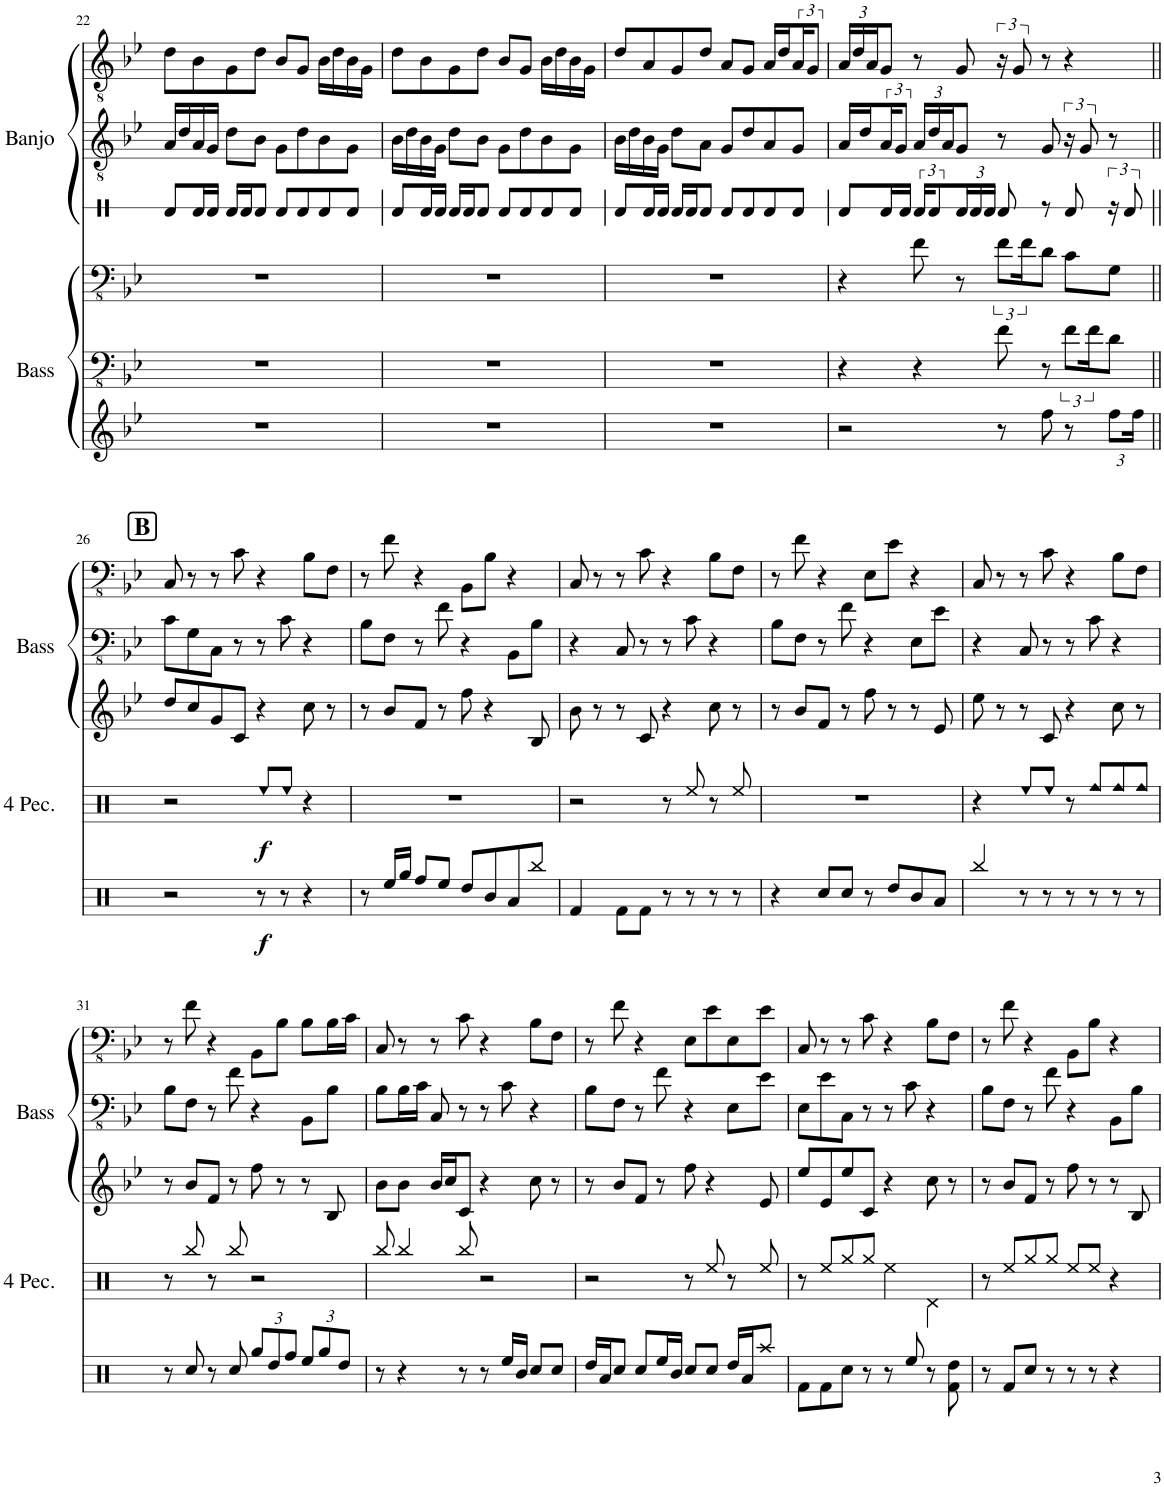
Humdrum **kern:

**kern	**kern	**kern	**kern	**kern
*part5	*part4	*part3	*part2	*part1
*staff5	*staff4	*staff3	*staff2	*staff1
*I"Pitched Bongos	*I"Guitar 2	*I"Guitar 1	*I"Banjo 2	*I"Banjo 1
*	*	*	*I'Banjo	*
!!LO:PB:g=z
*clefG2	*clefFv4	*clefFv4	*clefGv2	*clefGv2
*k[b-e-]	*k[b-e-]	*k[b-e-]	*k[b-e-]	*k[b-e-]
*M4/4	*M4/4	*M4/4	*M4/4	*M4/4
=22	=22	=22	=22	=22
1r	1r	1r	16A/LL	8d\L
.	.	.	16d/	.
.	.	.	16A/	8B-\
.	.	.	16G/JJ	.
.	.	.	8d\L	8G\
.	.	.	8B-\J	8d\J
.	.	.	8G\L	8B-/L
.	.	.	8d\	8G/J
.	.	.	8B-\	16B-\LL
.	.	.	.	16d\
.	.	.	8G\J	16B-\
.	.	.	.	16G\JJ
=23	=23	=23	=23	=23
1r	1r	1r	16B-\LL	8d\L
.	.	.	16d\	.
.	.	.	16B-\	8B-\
.	.	.	16G\JJ	.
.	.	.	8d\L	8G\
.	.	.	8B-\J	8d\J
.	.	.	8G\L	8B-/L
.	.	.	8d\	8G/J
.	.	.	8B-\	16B-\LL
.	.	.	.	16d\
.	.	.	8G\J	16B-\
.	.	.	.	16G\JJ
=24	=24	=24	=24	=24
1r	1r	1r	16B-\LL	8d/L
.	.	.	16d\	.
.	.	.	16B-\	8A/
.	.	.	16G\JJ	.
.	.	.	8d\L	8G/
.	.	.	8A\J	8d/J
.	.	.	8G/L	8A/L
.	.	.	8d/	8G/J
.	.	.	8A/	16A/LL
.	.	.	.	16d/
.	.	.	8G/J	24A/J
.	.	.	.	12G/J
=25	=25	=25	=25	=25
*	*	*	*	*Xbrackettup
2r	4r	4r	16A/LL	24A/LL
.	.	.	.	24d/
.	.	.	16d/	.
.	.	.	.	24A/J
.	.	.	24A/J	8G/J
.	.	.	12G/J	.
*	*	*	*Xbrackettup	*
.	4r	8F\	24A/LL	8r
.	.	.	24d/	.
.	.	.	24A/J	.
.	.	8r	8G/J	8G/
*	*	*	*	*brackettup
8r	8F\	12F\L	8r	24r
.	.	.	.	12G/
.	.	24F\K	.	.
8ff\	8r	8D\J	8G/	8r
*	*	*	*brackettup	*
8r	12F\L	8C\L	24r	4r
.	.	.	12G/	.
.	24F\K	.	.	.
*Xbrackettup	*	*	*	*
12ff\L	8D\J	8GG\J	8r	.
24ff\Jk	.	.	.	.
!!LO:LB:g=z
!!LO:REH:place=s1:a:B:cj:fs=14:t=B
=26||	=26||	=26||	=26||	=26||
8dd/L	8C\L	8CC/	1r	1r
8cc/	8GG\	8r	.	.
8g/	8CC\J	8r	.	.
8c/J	8r	8C\	.	.
4r	8r	4r	.	.
.	8C\	.	.	.
8cc\	4r	8BB-\L	.	.
8r	.	8FF\J	.	.
=27	=27	=27	=27	=27
8r	8BB-\L	8r	1r	1r
8b-/L	8FF\J	8F\	.	.
8f/J	8r	4r	.	.
8r	8F\	.	.	.
8ff\	4r	8BBB-\L	.	.
4r	.	8BB-\J	.	.
.	8BBB-\L	4r	.	.
8B-/	8BB-\J	.	.	.
=28	=28	=28	=28	=28
8b-\	4r	8CC/	1r	1r
8r	.	8r	.	.
8r	8CC/	8r	.	.
8c/	8r	8C\	.	.
4r	8r	4r	.	.
.	8C\	.	.	.
8cc\	4r	8BB-\L	.	.
8r	.	8FF\J	.	.
=29	=29	=29	=29	=29
8r	8BB-\L	8r	1r	1r
8b-/L	8FF\J	8F\	.	.
8f/J	8r	4r	.	.
8r	8F\	.	.	.
8ff\	4r	8EE-\L	.	.
8r	.	8E-\J	.	.
8r	8EE-\L	4r	.	.
8e-/	8E-\J	.	.	.
=30	=30	=30	=30	=30
8ee-\	4r	8CC/	1r	1r
8r	.	8r	.	.
8r	8CC/	8r	.	.
8c/	8r	8C\	.	.
4r	8r	4r	.	.
.	8C\	.	.	.
8cc\	4r	8BB-\L	.	.
8r	.	8FF\J	.	.
!!LO:LB:g=z
=31	=31	=31	=31	=31
8r	8BB-\L	8r	1r	1r
8b-/L	8FF\J	8F\	.	.
8f/J	8r	4r	.	.
8r	8F\	.	.	.
8ff\	4r	8BBB-\L	.	.
8r	.	8BB-\J	.	.
8r	8BBB-\L	8BB-\L	.	.
8B-/	8BB-\J	16BB-\L	.	.
.	.	16C\JJ	.	.
=32	=32	=32	=32	=32
8b-\L	8BB-\L	8CC/	1r	1r
8b-\J	16BB-\L	8r	.	.
.	16C\JJ	.	.	.
16b-/LL	8CC/	8r	.	.
16cc/J	.	.	.	.
8c/J	8r	8C\	.	.
4r	8r	4r	.	.
.	8C\	.	.	.
8cc\	4r	8BB-\L	.	.
8r	.	8FF\J	.	.
=33	=33	=33	=33	=33
8r	8BB-\L	8r	1r	1r
8b-/L	8FF\J	8F\	.	.
8f/J	8r	4r	.	.
8r	8F\	.	.	.
8ff\	4r	8EE-\L	.	.
4r	.	8E-\	.	.
.	8EE-\L	8EE-\	.	.
8e-/	8E-\J	8E-\J	.	.
=34	=34	=34	=34	=34
8ee-/L	8EE-\L	8CC/	1r	1r
8e-/	8E-\	8r	.	.
8ee-/	8CC\J	8r	.	.
8c/J	8r	8C\	.	.
4r	8r	4r	.	.
.	8C\	.	.	.
8cc\	4r	8BB-\L	.	.
8r	.	8FF\J	.	.
=35	=35	=35	=35	=35
8r	8BB-\L	8r	1r	1r
8b-/L	8FF\J	8F\	.	.
8f/J	8r	4r	.	.
8r	8F\	.	.	.
8ff\	4r	8BBB-\L	.	.
8r	.	8BB-\J	.	.
8r	8BBB-\L	4r	.	.
8B-/	8BB-\J	.	.	.
=	=	=	=	=
*-	*-	*-	*-	*-
